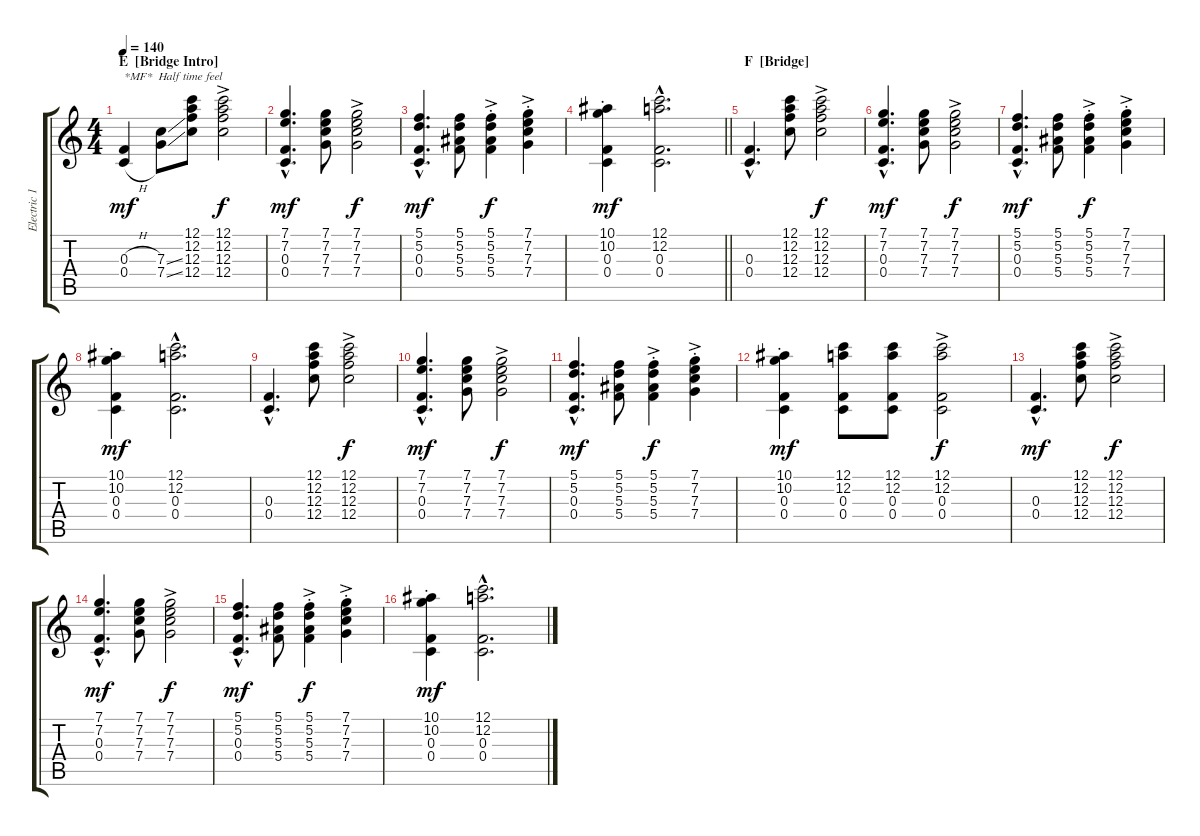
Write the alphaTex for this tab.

\track ("Electric 12 string" "Electric 1") {instrument overdrivenguitar}
\staff {score tabs}
\tuning (C4 A3 F3 C3 A2 F2) {hide}
\ts (4 4)
\section ("" "E  [Bridge Intro]")
\tempo 140
\clef g2
\ks c
(0.3{h} 0.4{h}).4{txt "*MF*  Half time feel" dy mf} (7.3{ss} 7.4{ss}).8 (12.1 12.2 12.3 12.4).8 (12.1{ac} 12.2{ac} 12.3{ac} 12.4{ac}).2{dy f} |
(7.1{hac} 7.2{hac} 0.3{hac} 0.4{hac}).4{d dy mf} (7.1 7.2 7.3 7.4).8 (7.1{ac} 7.2{ac} 7.3{ac} 7.4{ac}).2{dy f} |
(5.1{hac} 5.2{hac} 0.3{hac} 0.4{hac}).4{d dy mf} (5.1 5.2 5.3 5.4).8 (5.1{ac st} 5.2{ac st} 5.3{ac st} 5.4{ac st}).4{dy f} (7.1{ac st} 7.2{ac st} 7.3{ac st} 7.4{ac st}).4 |
\barLineRight lightlight
(10.1{st} 10.2{st} 0.3{st} 0.4{st}).4{dy mf} (12.1{hac} 12.2{hac} 0.3{hac} 0.4{hac}).2{d} |
\section ("" "F  [Bridge]")
(0.3{hac} 0.4{hac}).4{d} (12.1 12.2 12.3 12.4).8 (12.1{ac} 12.2{ac} 12.3{ac} 12.4{ac}).2{dy f} |
(7.1{hac} 7.2{hac} 0.3{hac} 0.4{hac}).4{d dy mf} (7.1 7.2 7.3 7.4).8 (7.1{ac} 7.2{ac} 7.3{ac} 7.4{ac}).2{dy f} |
(5.1{hac} 5.2{hac} 0.3{hac} 0.4{hac}).4{d dy mf} (5.1 5.2 5.3 5.4).8 (5.1{ac st} 5.2{ac st} 5.3{ac st} 5.4{ac st}).4{dy f} (7.1{ac st} 7.2{ac st} 7.3{ac st} 7.4{ac st}).4 |
(10.1{st} 10.2{st} 0.3{st} 0.4{st}).4{dy mf} (12.1{hac} 12.2{hac} 0.3{hac} 0.4{hac}).2{d} |
(0.3{hac} 0.4{hac}).4{d} (12.1 12.2 12.3 12.4).8 (12.1{ac} 12.2{ac} 12.3{ac} 12.4{ac}).2{dy f} |
(7.1{hac} 7.2{hac} 0.3{hac} 0.4{hac}).4{d dy mf} (7.1 7.2 7.3 7.4).8 (7.1{ac} 7.2{ac} 7.3{ac} 7.4{ac}).2{dy f} |
(5.1{hac} 5.2{hac} 0.3{hac} 0.4{hac}).4{d dy mf} (5.1 5.2 5.3 5.4).8 (5.1{ac st} 5.2{ac st} 5.3{ac st} 5.4{ac st}).4{dy f} (7.1{ac st} 7.2{ac st} 7.3{ac st} 7.4{ac st}).4 |
(10.1{st} 10.2{st} 0.3{st} 0.4{st}).4{dy mf} (12.1 12.2 0.3 0.4).8 (12.1 12.2 0.3 0.4).8 (12.1{ac} 12.2{ac} 0.3{ac} 0.4{ac}).2{dy f} |
(0.3{hac} 0.4{hac}).4{d dy mf} (12.1 12.2 12.3 12.4).8 (12.1{ac} 12.2{ac} 12.3{ac} 12.4{ac}).2{dy f} |
(7.1{hac} 7.2{hac} 0.3{hac} 0.4{hac}).4{d dy mf} (7.1 7.2 7.3 7.4).8 (7.1{ac} 7.2{ac} 7.3{ac} 7.4{ac}).2{dy f} |
(5.1{hac} 5.2{hac} 0.3{hac} 0.4{hac}).4{d dy mf} (5.1 5.2 5.3 5.4).8 (5.1{ac st} 5.2{ac st} 5.3{ac st} 5.4{ac st}).4{dy f} (7.1{ac st} 7.2{ac st} 7.3{ac st} 7.4{ac st}).4 |
(10.1{st} 10.2{st} 0.3{st} 0.4{st}).4{dy mf} (12.1{hac} 12.2{hac} 0.3{hac} 0.4{hac}).2{d}
